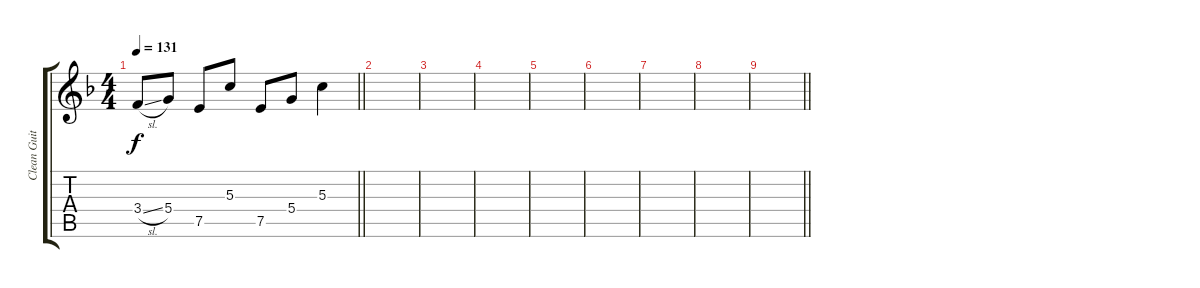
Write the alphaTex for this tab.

\track ("Clean Guitar 2" "Clean Guit") {instrument electricguitarclean}
\staff {score tabs}
\tuning (E4 B3 G3 D3 A2 D2) {hide}
\ts (4 4)
\tempo 131
\clef g2
\barLineRight lightlight
\ks f
3.4{sl}.8{dy f} 5.4.8 7.5.8 5.3.8 7.5.8 5.4.8 5.3.4 |
|
|
|
|
|
|
|
\barLineRight lightlight
